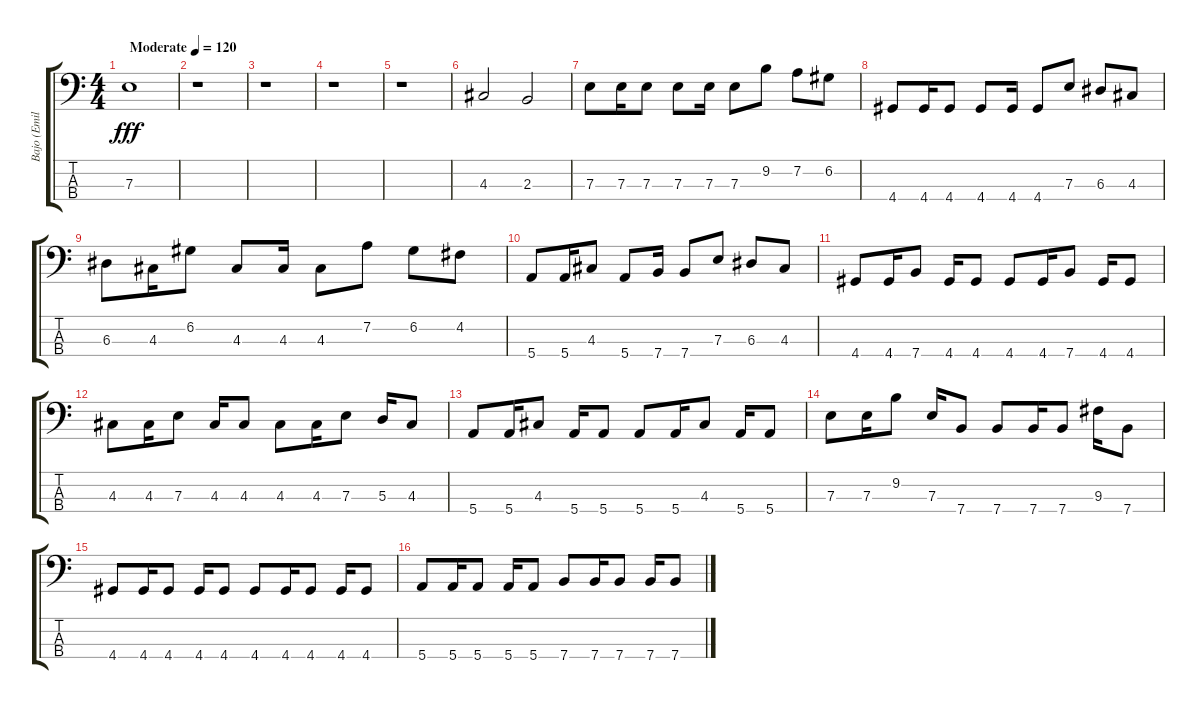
\track ("Bajo (Emilio Bruce)" "Bajo (Emil") {instrument electricbasspick}
\staff {score tabs}
\tuning (G2 D2 A1 E1) {hide}
\ts (4 4)
\tempo (120 "Moderate")
\clef f4
\ks c
7.3.1{dy fff instrument electricbasspick} |
r.1 |
r.1 |
r.1 |
r.1 |
4.3.2 2.3.2 |
7.3.8 7.3.16 7.3.8 7.3.8 7.3.16 7.3.8 9.2.8 7.2.8 6.2.8 |
4.4.8 4.4.16 4.4.8 4.4.8 4.4.16 4.4.8 7.3.8 6.3.8 4.3.8 |
6.3.8 4.3.16 6.2.8 4.3.8 4.3.16 4.3.8 7.2.8 6.2.8 4.2.8 |
5.4.8 5.4.16 4.3.8 5.4.8 7.4.16 7.4.8 7.3.8 6.3.8 4.3.8 |
4.4.8 4.4.16 7.4.8 4.4.16 4.4.8 4.4.8 4.4.16 7.4.8 4.4.16 4.4.8 |
4.3.8 4.3.16 7.3.8 4.3.16 4.3.8 4.3.8 4.3.16 7.3.8 5.3.16 4.3.8 |
5.4.8 5.4.16 4.3.8 5.4.16 5.4.8 5.4.8 5.4.16 4.3.8 5.4.16 5.4.8 |
7.3.8 7.3.16 9.2.8 7.3.16 7.4.8 7.4.8 7.4.16 7.4.8 9.3.16 7.4.8 |
4.4.8 4.4.16 4.4.8 4.4.16 4.4.8 4.4.8 4.4.16 4.4.8 4.4.16 4.4.8 |
5.4.8 5.4.16 5.4.8 5.4.16 5.4.8 7.4.8 7.4.16 7.4.8 7.4.16 7.4.8
